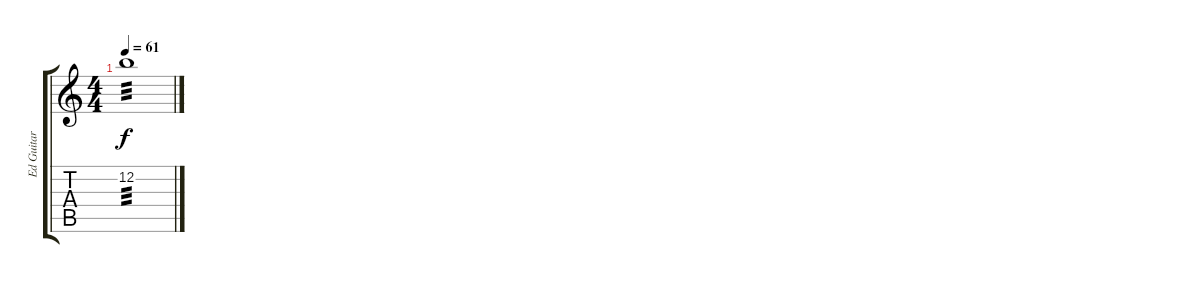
\track ("Ed Guitar" "Ed Guitar") {instrument electricguitarjazz}
\staff {score tabs}
\tuning (E4 B3 G3 D3 A2 E2) {hide}
\ts (4 4)
\tempo 61
\clef g2
\ks c
12.2.1{tp 3 dy f}
